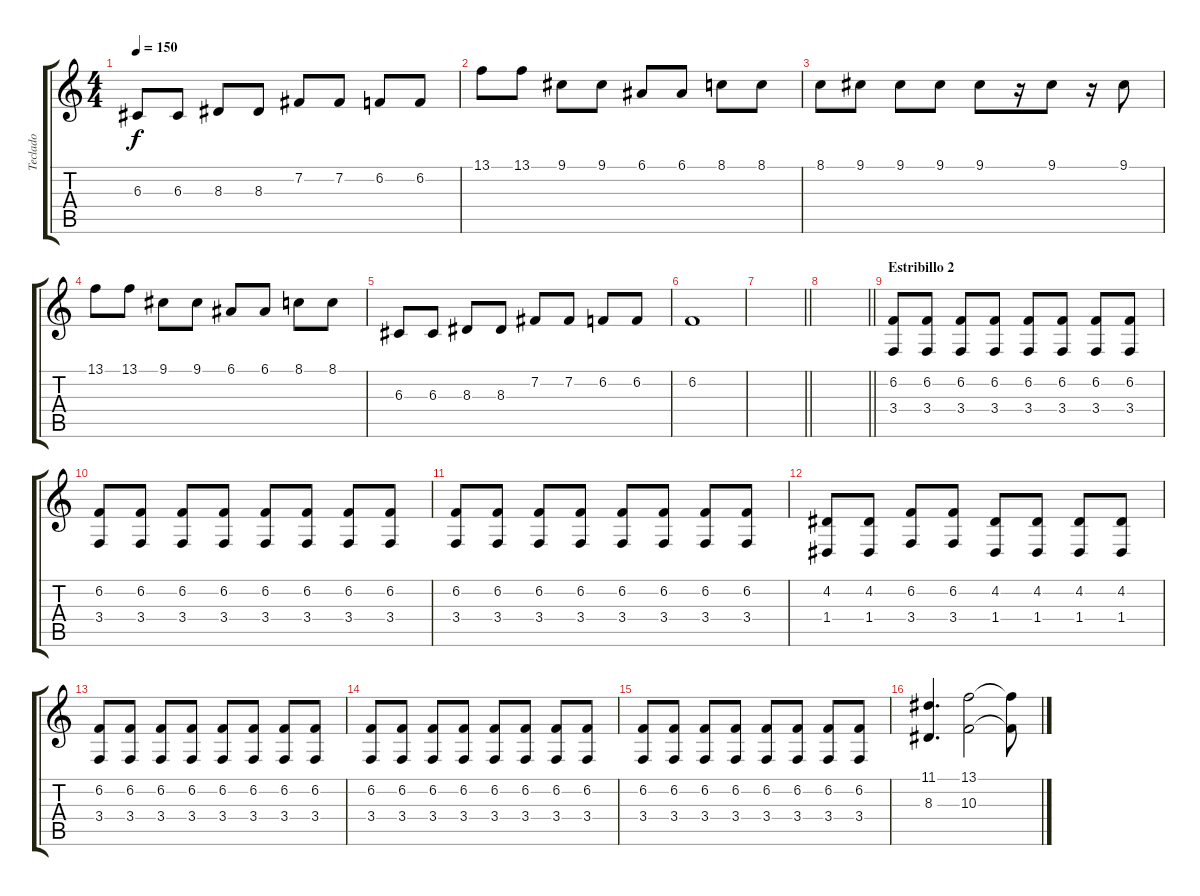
\track ("Teclado" "Teclado") {instrument electricgrandpiano}
\staff {score tabs}
\tuning (E4 B3 G3 D3 A2 E2) {hide}
\ts (4 4)
\tempo 150
\clef g2
\ks c
6.3.8{dy f} 6.3.8 8.3.8 8.3.8 7.2.8 7.2.8 6.2.8 6.2.8 |
13.1.8 13.1.8 9.1.8 9.1.8 6.1.8 6.1.8 8.1.8 8.1.8 |
8.1.8 9.1.8 9.1.8 9.1.8 9.1.8 r.16 9.1.8 r.16 9.1.8 |
13.1.8 13.1.8 9.1.8 9.1.8 6.1.8 6.1.8 8.1.8 8.1.8 |
6.3.8 6.3.8 8.3.8 8.3.8 7.2.8 7.2.8 6.2.8 6.2.8 |
6.2.1 |
\barLineRight lightlight
|
\barLineRight lightlight
|
\section ("" "Estribillo 2")
(6.2 3.4).8 (6.2 3.4).8 (6.2 3.4).8 (6.2 3.4).8 (6.2 3.4).8 (6.2 3.4).8 (6.2 3.4).8 (6.2 3.4).8 |
(6.2 3.4).8 (6.2 3.4).8 (6.2 3.4).8 (6.2 3.4).8 (6.2 3.4).8 (6.2 3.4).8 (6.2 3.4).8 (6.2 3.4).8 |
(6.2 3.4).8 (6.2 3.4).8 (6.2 3.4).8 (6.2 3.4).8 (6.2 3.4).8 (6.2 3.4).8 (6.2 3.4).8 (6.2 3.4).8 |
(4.2 1.4).8 (4.2 1.4).8 (6.2 3.4).8 (6.2 3.4).8 (4.2 1.4).8 (4.2 1.4).8 (4.2 1.4).8 (4.2 1.4).8 |
(6.2 3.4).8 (6.2 3.4).8 (6.2 3.4).8 (6.2 3.4).8 (6.2 3.4).8 (6.2 3.4).8 (6.2 3.4).8 (6.2 3.4).8 |
(6.2 3.4).8 (6.2 3.4).8 (6.2 3.4).8 (6.2 3.4).8 (6.2 3.4).8 (6.2 3.4).8 (6.2 3.4).8 (6.2 3.4).8 |
(6.2 3.4).8 (6.2 3.4).8 (6.2 3.4).8 (6.2 3.4).8 (6.2 3.4).8 (6.2 3.4).8 (6.2 3.4).8 (6.2 3.4).8 |
(11.1 8.3).4{d} (13.1 10.3).2 (13.1{t} 10.3{t}).8
